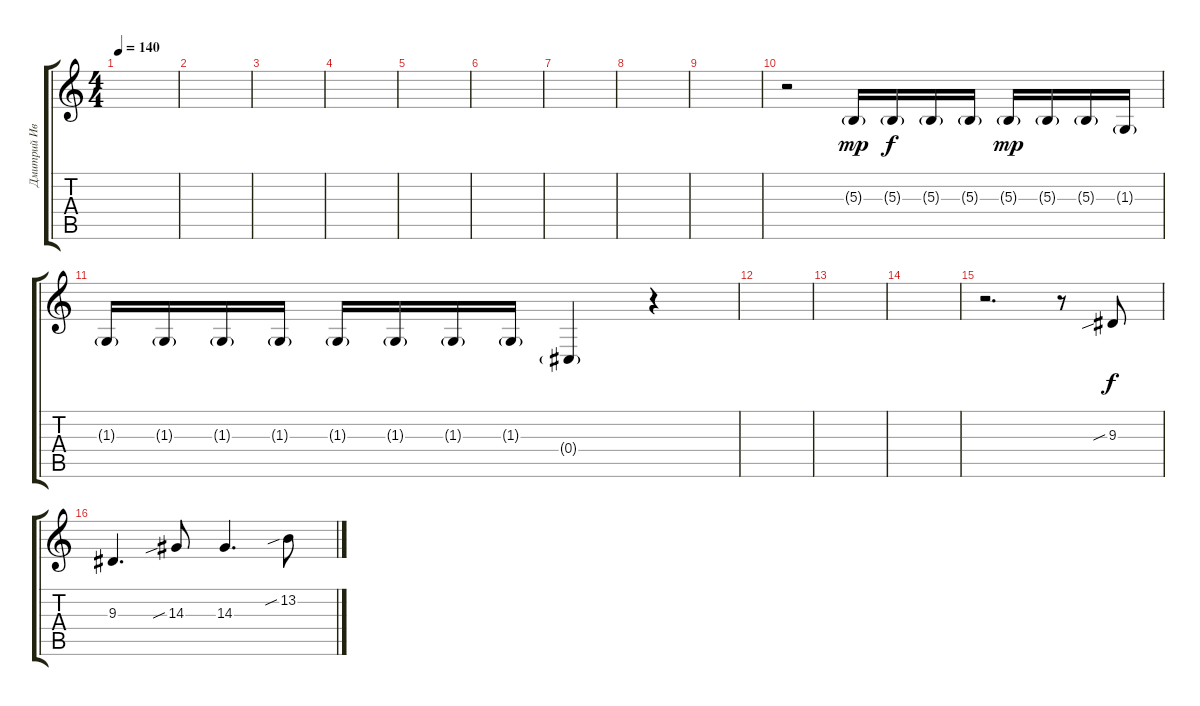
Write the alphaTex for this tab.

\track ("Дмитрий Иванов/Доп. Гитары" "Дмитрий Ив") {instrument taikodrum}
\staff {score tabs}
\tuning (Eb4 Bb3 Gb3 Db3 Ab2 Eb2) {hide}
\ts (4 4)
\tempo 140
\clef g2
\ks c
|
|
|
|
|
|
|
|
|
r.2{balance 3} 5.3{g}.16{dy mp} 5.3{g}.16{dy f} 5.3{g}.16 5.3{g}.16 5.3{g}.16{dy mp} 5.3{g}.16 5.3{g}.16 1.3{g}.16 |
1.3{g}.16 1.3{g}.16 1.3{g}.16 1.3{g}.16 1.3{g}.16 1.3{g}.16 1.3{g}.16 1.3{g}.16 0.4{g}.4 r.4 |
|
|
|
r.2{d balance 3} r.8 9.3{sib}.8{dy f} |
9.3.4{d} 14.3{sib}.8 14.3.4{d} 13.2{sib}.8
